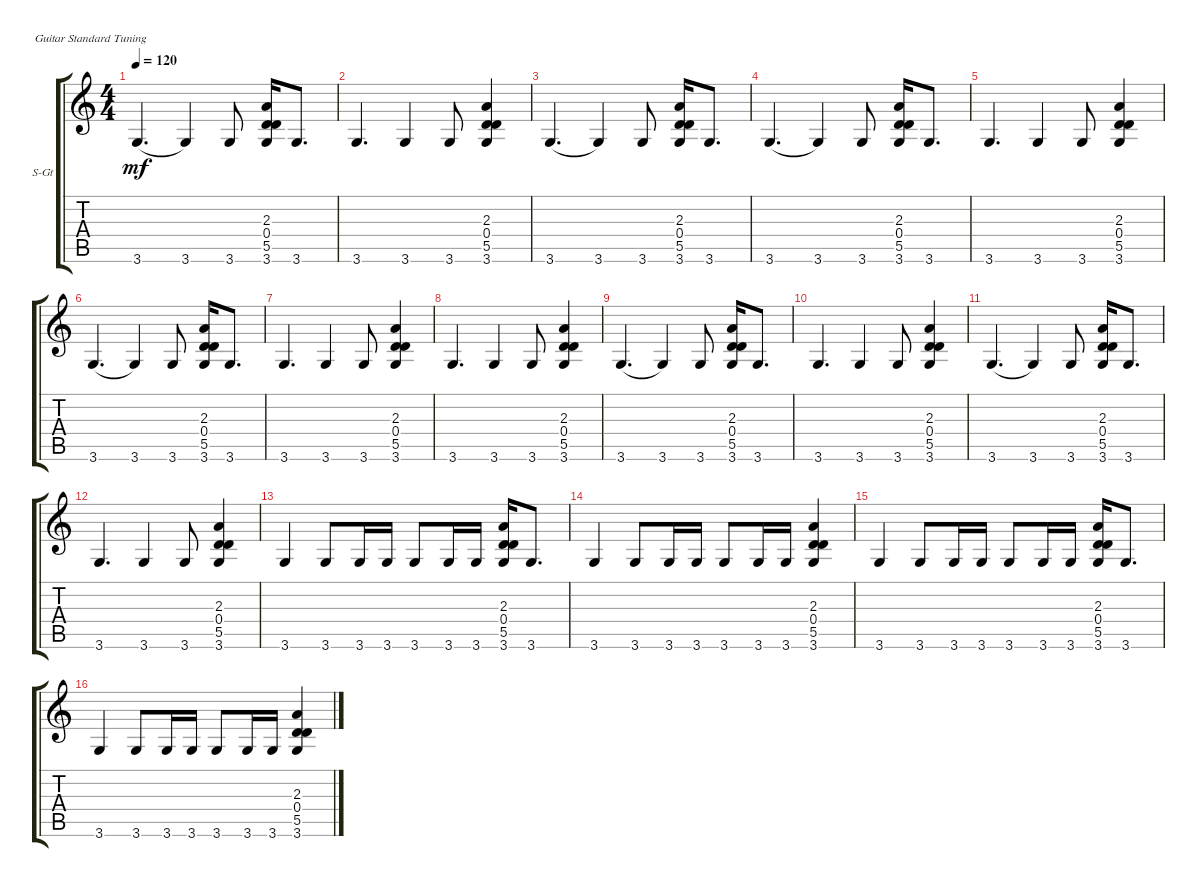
\defaultSystemsLayout 4
\bracketExtendMode groupsimilarinstruments
\firstSystemTrackNameOrientation horizontal
\otherSystemsTrackNameOrientation horizontal
\track ("Guitar 2 (Rhythm)" "S-Gt") {instrument acousticguitarsteel}
\staff {score tabs}
\tuning (E4 B3 G3 D3 A2 E2)
\ts (4 4)
\tempo 120
\clef g2
\ks c
3.6.4{d dy mf legatoorigin} 3.6.4 3.6.8 (3.6 5.5 0.4 2.3).16 3.6.8{d} |
3.6.4{d} 3.6.4 3.6.8 (3.6 5.5 0.4 2.3).4 |
3.6.4{d legatoorigin} 3.6.4 3.6.8 (3.6 5.5 0.4 2.3).16 3.6.8{d} |
3.6.4{d legatoorigin} 3.6.4 3.6.8 (3.6 5.5 0.4 2.3).16 3.6.8{d} |
3.6.4{d} 3.6.4 3.6.8 (3.6 5.5 0.4 2.3).4 |
3.6.4{d legatoorigin} 3.6.4 3.6.8 (3.6 5.5 0.4 2.3).16 3.6.8{d} |
3.6.4{d} 3.6.4 3.6.8 (3.6 5.5 0.4 2.3).4 |
3.6.4{d} 3.6.4 3.6.8 (3.6 5.5 0.4 2.3).4 |
3.6.4{d legatoorigin} 3.6.4 3.6.8 (3.6 5.5 0.4 2.3).16 3.6.8{d} |
3.6.4{d} 3.6.4 3.6.8 (3.6 5.5 0.4 2.3).4 |
3.6.4{d legatoorigin} 3.6.4 3.6.8 (3.6 5.5 0.4 2.3).16 3.6.8{d} |
3.6.4{d} 3.6.4 3.6.8 (3.6 5.5 0.4 2.3).4 |
3.6.4 3.6.8 3.6.16 3.6.16 3.6.8 3.6.16 3.6.16 (3.6 5.5 0.4 2.3).16 3.6.8{d} |
3.6.4 3.6.8 3.6.16 3.6.16 3.6.8 3.6.16 3.6.16 (3.6 5.5 0.4 2.3).4 |
3.6.4 3.6.8 3.6.16 3.6.16 3.6.8 3.6.16 3.6.16 (3.6 5.5 0.4 2.3).16 3.6.8{d} |
3.6.4 3.6.8 3.6.16 3.6.16 3.6.8 3.6.16 3.6.16 (3.6 5.5 0.4 2.3).4
